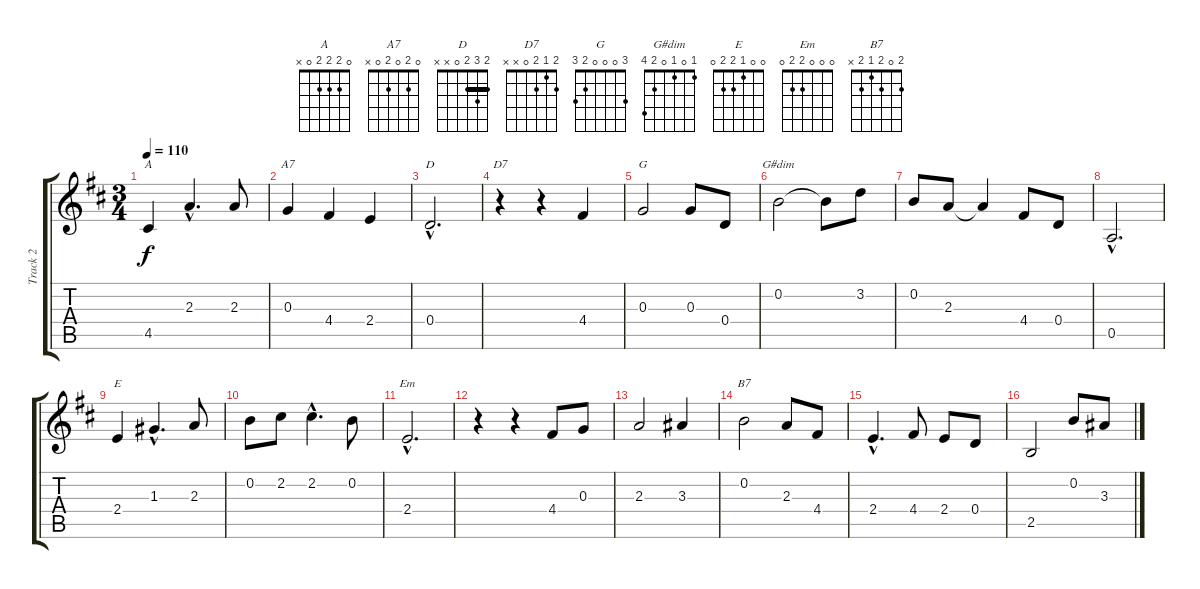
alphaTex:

\track ("Track 2" "Track 2") {instrument acousticguitarsteel}
\staff {score tabs}
\tuning (E4 B3 G3 D3 A2 E2) {hide}
\chord ("A" 0 2 2 2 0 x)
\chord ("A7" 0 2 0 2 0 x)
\chord ("D" 2 3 2 0 x x) {barre 2}
\chord ("D7" 2 1 2 0 x x)
\chord ("G" 3 0 0 0 2 3)
\chord ("G#dim" 1 0 1 0 2 4)
\chord ("E" 0 0 1 2 2 0)
\chord ("Em" 0 0 0 2 2 0)
\chord ("B7" 2 0 2 1 2 x)
\ts (3 4)
\tempo 110
\clef g2
\ks d
4.5.4{ch "A" dy f} 2.3{hac}.4{d} 2.3.8 |
0.3.4{ch "A7"} 4.4.4 2.4.4 |
0.4{hac}.2{d ch "D"} |
r.4{ch "D7"} r.4 4.4.4 |
0.3.2{ch "G"} 0.3.8 0.4.8 |
0.2.2{ch "G#dim"} 0.2{t}.8 3.2.8 |
0.2.8 2.3.8 2.3{t}.4 4.4.8 0.4.8 |
0.5{hac}.2{d} |
2.4.4{ch "E"} 1.3{hac}.4{d} 2.3.8 |
0.2.8 2.2.8 2.2{hac}.4{d} 0.2.8 |
2.4{hac}.2{d ch "Em"} |
r.4 r.4 4.4.8 0.3.8 |
2.3.2 3.3.4 |
0.2.2{ch "B7"} 2.3.8 4.4.8 |
2.4{hac}.4{d} 4.4.8 2.4.8 0.4.8 |
2.5.2 0.2.8 3.3.8
